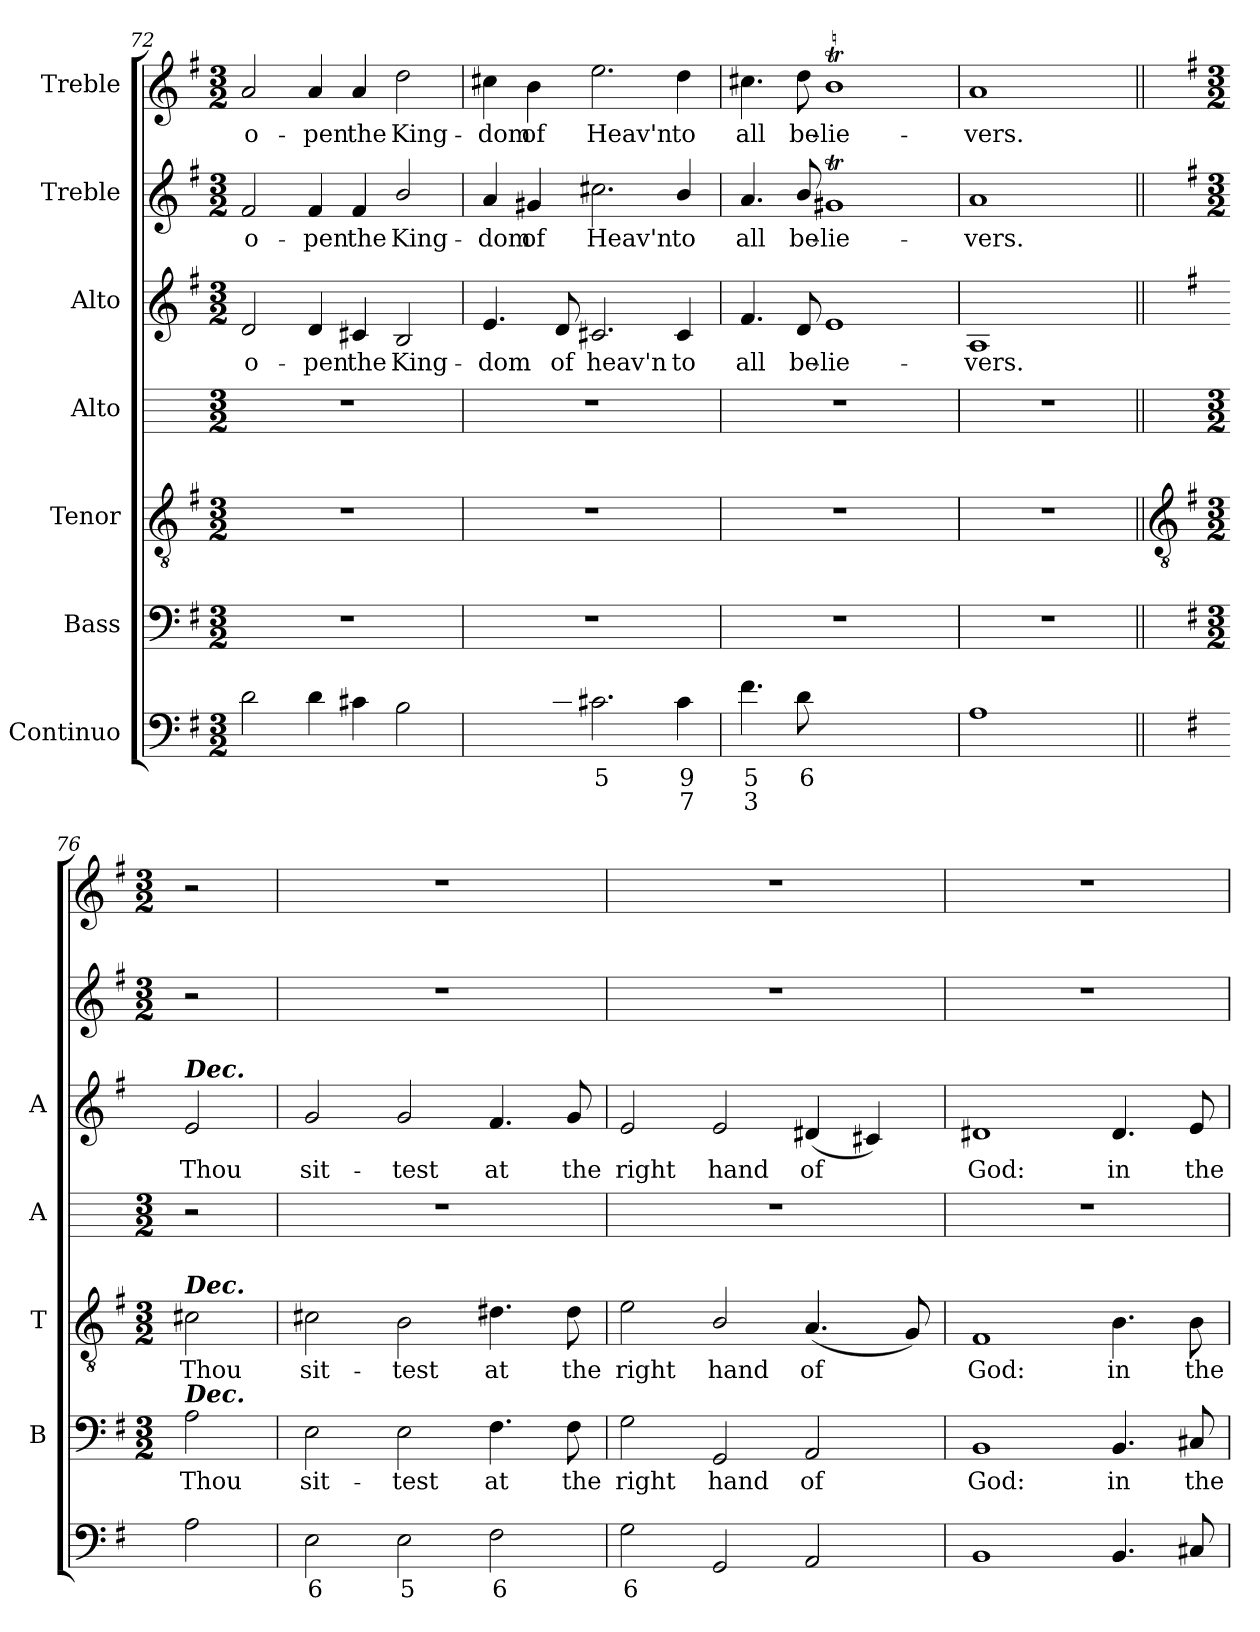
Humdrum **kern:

**kern	**text	**text	**kern	**text	**kern	**text	**kern	**kern	**text	**kern	**text	**kern	**text
*part7	*part7	*part7	*part6	*part6	*part5	*part5	*part4	*part3	*part3	*part2	*part2	*part1	*part1
*staff7	*staff7	*staff7	*staff6	*staff6	*staff5	*staff5	*staff4	*staff3	*staff3	*staff2	*staff2	*staff1	*staff1
*I"Continuo	*	*	*I"Bass	*	*I"Tenor	*	*I"Alto	*I"Alto	*	*I"Treble	*	*I"Treble	*
*	*	*	*I'B	*	*I'T	*	*I'A	*I'A	*	*	*	*	*
!!LO:LB:g=z
*clefF4	*	*	*clefF4	*	*clefGv2	*	*	*clefG2	*	*clefG2	*	*clefG2	*
*k[f#]	*	*	*k[f#]	*	*k[f#]	*	*	*k[f#]	*	*k[f#]	*	*k[f#]	*
*G:	*	*	*G:	*	*G:	*	*	*G:	*	*G:	*	*G:	*
*M3/2	*	*	*M3/2	*	*M3/2	*	*M3/2	*M3/2	*	*M3/2	*	*M3/2	*
=72	=72	=72	=72	=72	=72	=72	=72	=72	=72	=72	=72	=72	=72
!	!	!	!	!	!	!	!	!	!LO:LY:b	!	!LO:LY:b	!	!LO:LY:b
2d	.	.	1.r	.	1.r	.	1.r	2d	o-	2f#	o-	2a	o-
!	!	!	!	!	!	!	!	!	!LO:LY:b	!	!LO:LY:b	!	!LO:LY:b
4d	.	.	.	.	.	.	.	4d	-pen	4f#	-pen	4a	-pen
!	!	!	!	!	!	!	!	!	!LO:LY:b	!	!LO:LY:b	!	!LO:LY:b
4c#X	.	.	.	.	.	.	.	4c#X	the	4f#	the	4a	the
!	!	!	!	!	!	!	!	!	!LO:LY:b	!	!LO:LY:b	!	!LO:LY:b
2B	.	.	.	.	.	.	.	2B	King-	2b/	King-	2dd	King-
=73	=73	=73	=73	=73	=73	=73	=73	=73	=73	=73	=73	=73	=73
!	!LO:LY:b	!LO:LY:b	!	!	!	!	!	!	!LO:LY:b	!	!LO:LY:b	!	!LO:LY:b
[4eyy	6	4	1.r	.	1.r	.	1.r	4.e	-dom	4a	-dom	4cc#X	-dom
!	!LO:LY:b	!LO:LY:b	!	!	!	!	!	!	!	!	!LO:LY:b	!	!LO:LY:b
8e\Lyy]	5	3	.	.	.	.	.	.	.	4g#X	of	4b	of
!	!	!	!	!	!	!	!	!	!LO:LY:b	!	!	!	!
8d\J	.	.	.	.	.	.	.	8d	of	.	.	.	.
!	!LO:LY:b	!	!	!	!	!	!	!	!LO:LY:b	!	!LO:LY:b	!	!LO:LY:b
2.c#X	5	.	.	.	.	.	.	2.c#X	heav'n	2.cc#X	Heav'n	2.ee	Heav'n
!	!LO:LY:b	!LO:LY:b	!	!	!	!	!	!	!LO:LY:b	!	!LO:LY:b	!	!LO:LY:b
4c#	9	7	.	.	.	.	.	4c#	to	4b/	to	4dd	to
=74	=74	=74	=74	=74	=74	=74	=74	=74	=74	=74	=74	=74	=74
!	!LO:LY:b	!LO:LY:b	!	!	!	!	!	!	!LO:LY:b	!	!LO:LY:b	!	!LO:LY:b
4.f#	5	3	1.r	.	1.r	.	1.r	4.f#	all	4.a	all	4.cc#X	all
!	!LO:LY:b	!	!	!	!	!	!	!	!LO:LY:b	!	!LO:LY:b	!	!LO:LY:b
8d	6	.	.	.	.	.	.	8d	be-	8b/	be-	8dd	be-
!	!LO:LY:b	!LO:LY:b	!	!	!	!	!	!	!LO:LY:b	!	!LO:LY:b	!	!LO:LY:b
[2eyy	6	4	.	.	.	.	.	1e	-lie-	1g#Xt	-lie-	1bt	-lie-
!	!LO:LY:b	!LO:LY:b	!	!	!	!	!	!	!	!	!	!	!
2eyy]	5	3	.	.	.	.	.	.	.	.	.	.	.
=75	=75	=75	=75	=75	=75	=75	=75	=75	=75	=75	=75	=75	=75
!	!	!	!	!	!	!	!	!	!LO:LY:b	!	!LO:LY:b	!	!LO:LY:b
1A	.	.	1.r	.	1.r	.	1.r	1A	-vers.	1a	-vers.	1a	-vers.
2ryy	.	.	.	.	.	.	.	2ryy	.	2ryy	.	2ryy	.
!!LO:LB:g=z
=76||	=76||	=76||	=76||	=76||	=76||	=76||	=76||	=76||	=76||	=76||	=76||	=76||	=76||
*	*	*	*	*	*clefGv2	*	*	*	*	*	*	*	*
*	*	*	*k[f#]	*	*k[f#]	*	*	*	*	*	*	*	*
*	*	*	*G:	*	*G:	*	*	*	*	*	*	*	*
*	*	*	*M3/2	*	*M3/2	*	*M3/2	*	*	*M3/2	*	*M3/2	*
!	!	!	!	!	!	!	!	!LO:TX:a:Bi:t=Dec.	!	!	!	!	!
!	!	!	!	!	!LO:TX:a:Bi:t=Dec.	!	!	!	!	!	!	!	!
!	!	!	!LO:TX:a:Bi:t=Dec.	!	!	!	!	!	!	!	!	!	!
!	!	!	!	!LO:LY:b	!	!LO:LY:b	!	!	!LO:LY:b	!	!	!	!
2A	.	.	2A	Thou	2c#X	Thou	2r	2e	Thou	2r	.	2r	.
=77	=77	=77	=77	=77	=77	=77	=77	=77	=77	=77	=77	=77	=77
!	!LO:LY:b	!	!	!LO:LY:b	!	!LO:LY:b	!	!	!LO:LY:b	!	!	!	!
2E	6	.	2E	sit-	2c#X	sit-	1.r	2g	sit-	1.r	.	1.r	.
!	!LO:LY:b	!	!	!LO:LY:b	!	!LO:LY:b	!	!	!LO:LY:b	!	!	!	!
2E	5	.	2E	-test	2B	-test	.	2g	-test	.	.	.	.
!	!LO:LY:b	!	!	!LO:LY:b	!	!LO:LY:b	!	!	!LO:LY:b	!	!	!	!
2F#	6	.	4.F#	at	4.d#X	at	.	4.f#	at	.	.	.	.
!	!	!	!	!LO:LY:b	!	!LO:LY:b	!	!	!LO:LY:b	!	!	!	!
.	.	.	8F#	the	8d#	the	.	8g	the	.	.	.	.
=78	=78	=78	=78	=78	=78	=78	=78	=78	=78	=78	=78	=78	=78
!	!LO:LY:b	!	!	!LO:LY:b	!	!LO:LY:b	!	!	!LO:LY:b	!	!	!	!
2G	6	.	2G	right	2e	right	1.r	2e	right	1.r	.	1.r	.
!	!	!	!	!LO:LY:b	!	!LO:LY:b	!	!	!LO:LY:b	!	!	!	!
2GG	.	.	2GG	hand	2B/	hand	.	2e	hand	.	.	.	.
!	!	!	!	!LO:LY:b	!	!LO:LY:b	!	!	!LO:LY:b	!	!	!	!
2AA	.	.	2AA	of	(<4.A	of	.	(<4d#X	of	.	.	.	.
.	.	.	.	.	.	.	.	4c#X)	.	.	.	.	.
.	.	.	.	.	8G)	.	.	.	.	.	.	.	.
=79	=79	=79	=79	=79	=79	=79	=79	=79	=79	=79	=79	=79	=79
!	!	!	!	!LO:LY:b	!	!LO:LY:b	!	!	!LO:LY:b	!	!	!	!
1BB	.	.	1BB	God:	1F#	God:	1.r	1d#X	God:	1.r	.	1.r	.
!	!	!	!	!LO:LY:b	!	!LO:LY:b	!	!	!LO:LY:b	!	!	!	!
4.BB	.	.	4.BB	in	4.B	in	.	4.d#	in	.	.	.	.
!	!	!	!	!LO:LY:b	!	!LO:LY:b	!	!	!LO:LY:b	!	!	!	!
8C#X	.	.	8C#X	the	8B	the	.	8e	the	.	.	.	.
=	=	=	=	=	=	=	=	=	=	=	=	=	=
*-	*-	*-	*-	*-	*-	*-	*-	*-	*-	*-	*-	*-	*-
